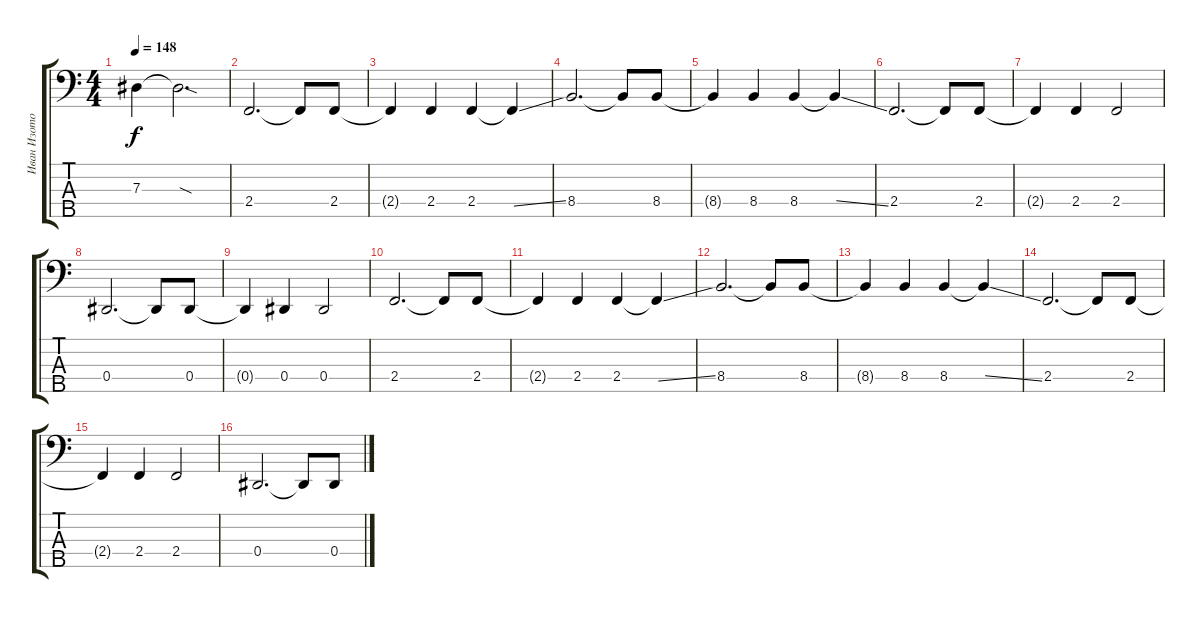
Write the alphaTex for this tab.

\track ("Иван Изотов" "Иван Изото") {instrument electricbassfinger}
\staff {score tabs}
\tuning (Gb2 Db2 Ab1 Eb1 Bb0) {hide}
\ts (4 4)
\tempo 148
\clef f4
\ks c
7.3.4{dy f} 7.3{sod t}.2{d} |
2.4.2{d} 2.4{t}.8 2.4.8 |
2.4{t}.4 2.4.4 2.4.4 2.4{ss t}.4 |
8.4.2{d} 8.4{t}.8 8.4.8 |
8.4{t}.4 8.4.4 8.4.4 8.4{ss t}.4 |
2.4.2{d} 2.4{t}.8 2.4.8 |
2.4{t}.4 2.4.4 2.4.2 |
0.4.2{d} 0.4{t}.8 0.4.8 |
0.4{t}.4 0.4.4 0.4.2 |
2.4.2{d} 2.4{t}.8 2.4.8 |
2.4{t}.4 2.4.4 2.4.4 2.4{ss t}.4 |
8.4.2{d} 8.4{t}.8 8.4.8 |
8.4{t}.4 8.4.4 8.4.4 8.4{ss t}.4 |
2.4.2{d} 2.4{t}.8 2.4.8 |
2.4{t}.4 2.4.4 2.4.2 |
0.4.2{d} 0.4{t}.8 0.4.8
